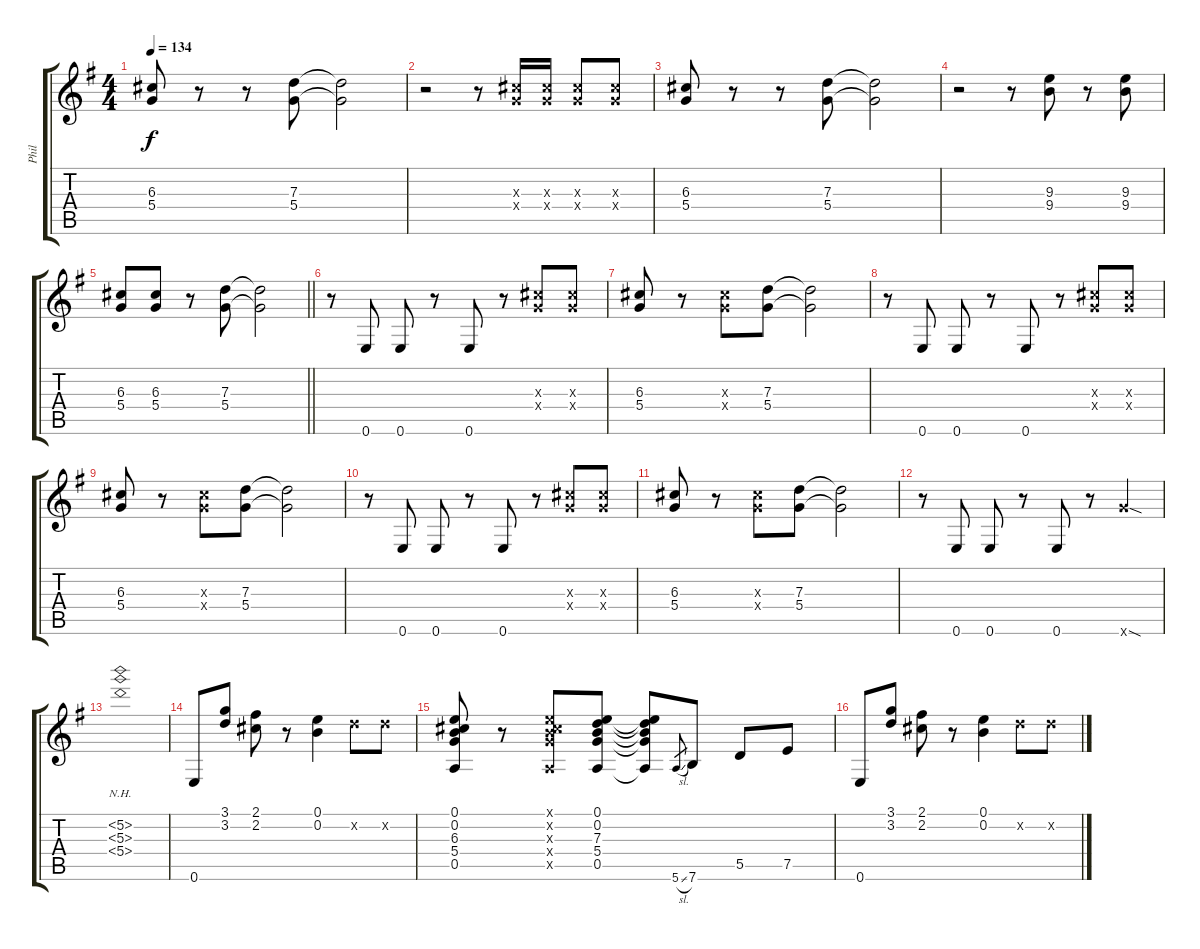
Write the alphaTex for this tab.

\track ("Phil" "Phil") {instrument distortionguitar}
\staff {score tabs}
\tuning (E4 B3 G3 D3 A2 E2) {hide}
\ts (4 4)
\tempo 134
\clef g2
\ks g
(6.3 5.4).8{dy f} r.8 r.8 (7.3 5.4).8 (7.3{t} 5.4{t}).2 |
r.2 r.8 (6.3{x} 5.4{x}).16 (6.3{x} 5.4{x}).16 (6.3{x} 5.4{x}).8 (6.3{x} 5.4{x}).8 |
(6.3 5.4).8 r.8 r.8 (7.3 5.4).8 (7.3{t} 5.4{t}).2 |
r.2 r.8 (9.3 9.4).8 r.8 (9.3 9.4).8 |
\barLineRight lightlight
(6.3 5.4).8 (6.3 5.4).8 r.8 (7.3 5.4).8 (7.3{t} 5.4{t}).2 |
r.8 0.6.8 0.6.8 r.8 0.6.8 r.8 (6.3{x} 5.4{x}).8 (6.3{x} 5.4{x}).8 |
(6.3 5.4).8 r.8 (6.3{x} 5.4{x}).8 (7.3 5.4).8 (7.3{t} 5.4{t}).2 |
r.8 0.6.8 0.6.8 r.8 0.6.8 r.8 (6.3{x} 5.4{x}).8 (6.3{x} 5.4{x}).8 |
(6.3 5.4).8 r.8 (6.3{x} 5.4{x}).8 (7.3 5.4).8 (7.3{t} 5.4{t}).2 |
r.8 0.6.8 0.6.8 r.8 0.6.8 r.8 (6.3{x} 5.4{x}).8 (6.3{x} 5.4{x}).8 |
(6.3 5.4).8 r.8 (6.3{x} 5.4{x}).8 (7.3 5.4).8 (7.3{t} 5.4{t}).2 |
r.8 0.6.8 0.6.8 r.8 0.6.8 r.8 15.6{sod x}.4 |
(5.2{nh} 5.3{nh} 5.4{nh}).1 |
0.6.8 (3.1 3.2).8 (2.1 2.2).8 r.8 (0.1 0.2).4 3.2{x}.8 3.2{x}.8 |
(0.1 0.2 6.3 5.4 0.5).8 r.8 (0.1{x} 0.2{x} 6.3{x} 5.4{x} 0.5{x}).8 (0.1 0.2 7.3 5.4 0.5).8 (0.1{t} 0.2{t} 7.3{t} 5.4{t} 0.5{t}).8 5.6{sl}.8{gr} 7.6.8 5.5.8 7.5.8 |
0.6.8 (3.1 3.2).8 (2.1 2.2).8 r.8 (0.1 0.2).4 3.2{x}.8 3.2{x}.8
